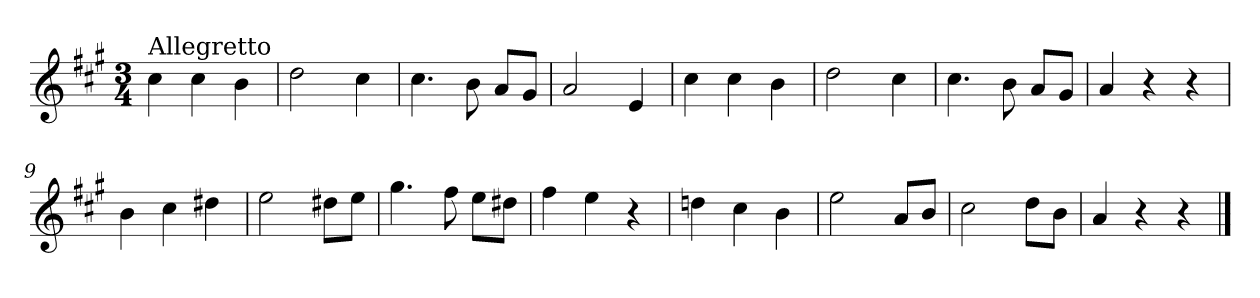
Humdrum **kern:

**kern
*part1
*staff1
*clefG2
*k[f#c#g#]
*A:
*M3/4
=1
!LO:TX:a:t=Allegretto
4cc#\
4cc#\
4b\
=2
2dd\
4cc#\
=3
4.cc#\
8b\
8a/L
8g#/J
=4
2a/
4e/
=5
4cc#\
4cc#\
4b\
=6
2dd\
4cc#\
=7
4.cc#\
8b\
8a/L
8g#/J
!!LO:LB:g=z
=8
4a/
4r
4r
=9
4b\
4cc#\
4dd#X\
=10
2ee\
8dd#X\L
8ee\J
=11
4.gg#\
8ff#\
8ee\L
8dd#X\J
=12
4ff#\
4ee\
4r
=13
4ddn\
4cc#\
4b\
=14
2ee\
8a/L
8b/J
!!LO:LB:g=z
=15
2cc#\
8dd\L
8b\J
=16
4a/
4r
4r
==
*-
